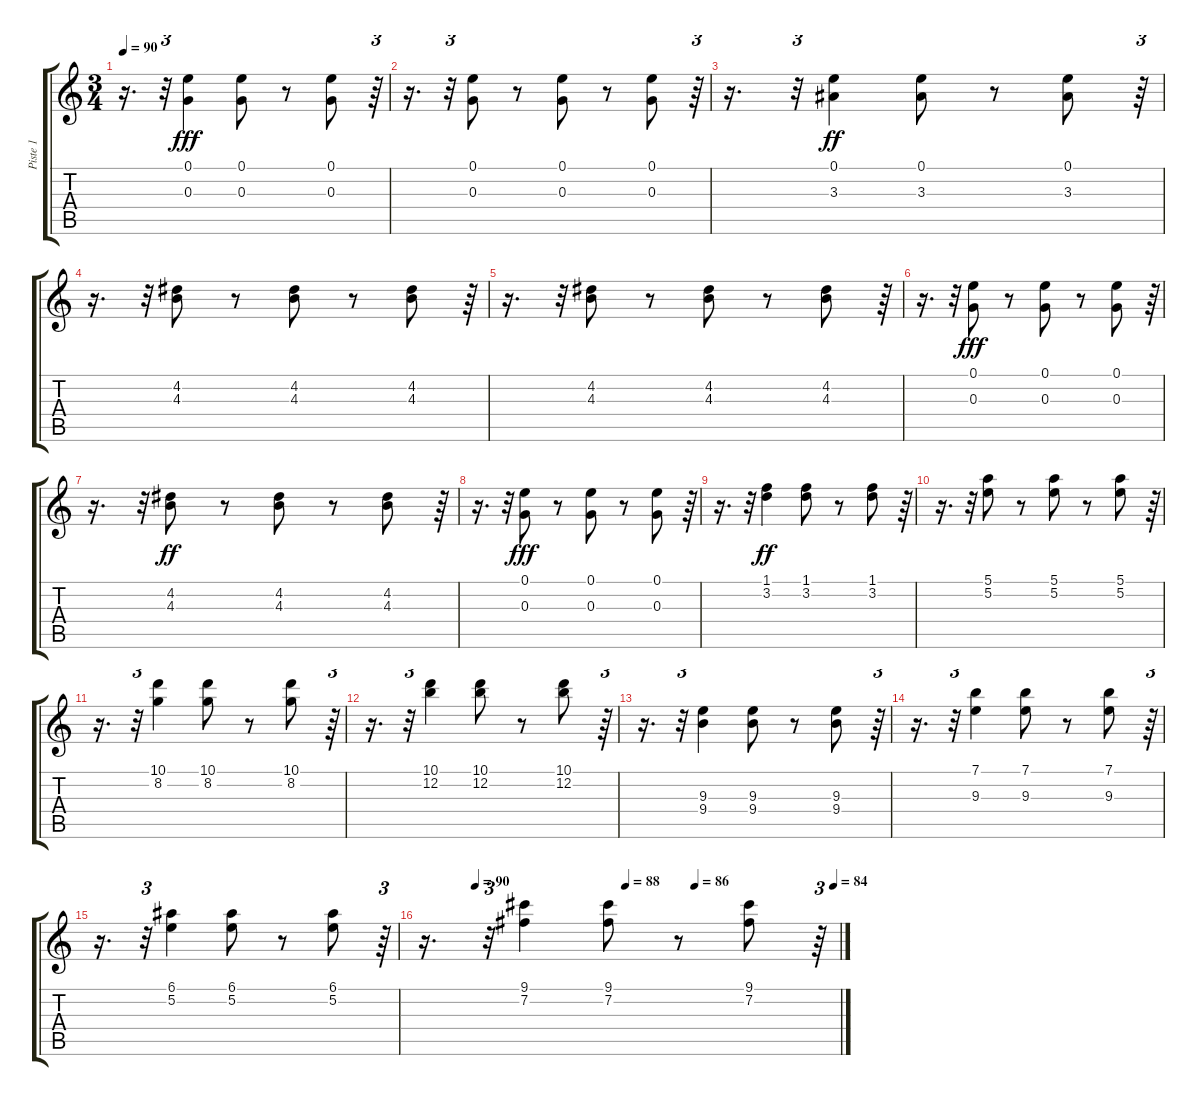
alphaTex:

\track ("Piste 1" "Piste 1") {instrument acousticguitarnylon}
\staff {score tabs}
\tuning (E4 B3 G3 D3 A2 E2) {hide}
\ts (3 4)
\tempo 90
\clef g2
\ks c
r.16{d dy fff} r.32{tu (3 2)} (0.1 0.3).4 (0.1 0.3).8 r.8 (0.1 0.3).8 r.64{tu (3 2)} |
r.16{d} r.32{tu (3 2)} (0.1 0.3).8 r.8 (0.1 0.3).8 r.8 (0.1 0.3).8 r.64{tu (3 2)} |
r.16{d} r.32{tu (3 2)} (0.1 3.3).4{dy ff} (0.1 3.3).8 r.8 (0.1 3.3).8 r.64{tu (3 2)} |
r.16{d} r.32{tu (3 2)} (4.2 4.3).8 r.8 (4.2 4.3).8 r.8 (4.2 4.3).8 r.64{tu (3 2)} |
r.16{d} r.32{tu (3 2)} (4.2 4.3).8 r.8 (4.2 4.3).8 r.8 (4.2 4.3).8 r.64{tu (3 2)} |
r.16{d} r.32{tu (3 2)} (0.1 0.3).8{dy fff} r.8 (0.1 0.3).8 r.8 (0.1 0.3).8 r.64{tu (3 2)} |
r.16{d} r.32{tu (3 2)} (4.2 4.3).8{dy ff} r.8 (4.2 4.3).8 r.8 (4.2 4.3).8 r.64{tu (3 2)} |
r.16{d} r.32{tu (3 2)} (0.1 0.3).8{dy fff} r.8 (0.1 0.3).8 r.8 (0.1 0.3).8 r.64{tu (3 2)} |
r.16{d} r.32{tu (3 2)} (1.1 3.2).4{dy ff} (1.1 3.2).8 r.8 (1.1 3.2).8 r.64{tu (3 2)} |
r.16{d} r.32{tu (3 2)} (5.1 5.2).8 r.8 (5.1 5.2).8 r.8 (5.1 5.2).8 r.64{tu (3 2)} |
r.16{d} r.32{tu (3 2)} (10.1 8.2).4 (10.1 8.2).8 r.8 (10.1 8.2).8 r.64{tu (3 2)} |
r.16{d} r.32{tu (3 2)} (10.1 12.2).4 (10.1 12.2).8 r.8 (10.1 12.2).8 r.64{tu (3 2)} |
r.16{d} r.32{tu (3 2)} (9.3 9.4).4 (9.3 9.4).8 r.8 (9.3 9.4).8 r.64{tu (3 2)} |
r.16{d} r.32{tu (3 2)} (7.1 9.3).4 (7.1 9.3).8 r.8 (7.1 9.3).8 r.64{tu (3 2)} |
r.16{d} r.32{tu (3 2)} (6.1 5.2).4 (6.1 5.2).8 r.8 (6.1 5.2).8 r.64{tu (3 2)} |
\tempo (90 0.125)
\tempo (88 0.4861111111111111)
\tempo (86 0.6527777777777778)
\tempo (84 0.9861111111111112)
r.16{d} r.32{tu (3 2)} (9.1 7.2).4 (9.1 7.2).8 r.8 (9.1 7.2).8 r.64{tu (3 2)}
